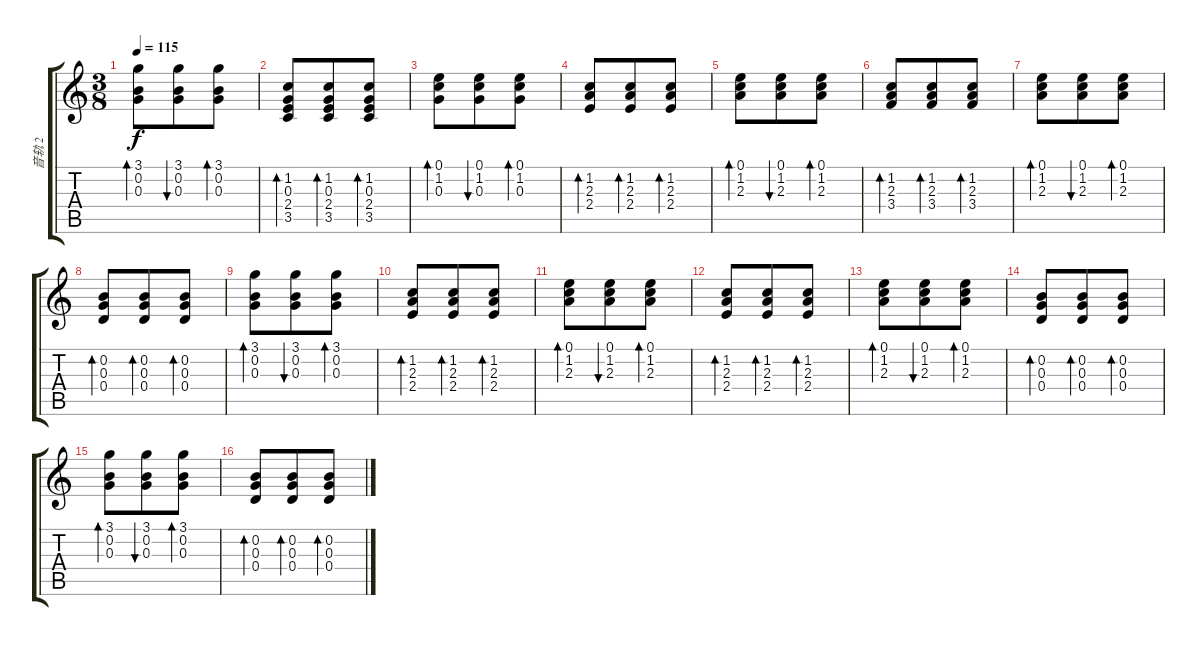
\track ("音轨 2" "音轨 2") {instrument acousticguitarsteel}
\staff {score tabs}
\tuning (E4 B3 G3 D3 A2 E2) {hide}
\ts (3 8)
\tempo 115
\clef g2
\ks c
(3.1 0.2 0.3).8{bd 60 dy f} (3.1 0.2 0.3).8{bu 60} (3.1 0.2 0.3).8{bd 60} |
(1.2 0.3 2.4 3.5).8{bd 60} (1.2 0.3 2.4 3.5).8{bd 60} (1.2 0.3 2.4 3.5).8{bd 60} |
(0.1 1.2 0.3).8{bd 60} (0.1 1.2 0.3).8{bu 60} (0.1 1.2 0.3).8{bd 60} |
(1.2 2.3 2.4).8{bd 60} (1.2 2.3 2.4).8{bd 60} (1.2 2.3 2.4).8{bd 60} |
(0.1 1.2 2.3).8{bd 60} (0.1 1.2 2.3).8{bu 60} (0.1 1.2 2.3).8{bd 60} |
(1.2 2.3 3.4).8{bd 60} (1.2 2.3 3.4).8{bd 60} (1.2 2.3 3.4).8{bd 60} |
(0.1 1.2 2.3).8{bd 60} (0.1 1.2 2.3).8{bu 60} (0.1 1.2 2.3).8{bd 60} |
(0.2 0.3 0.4).8{bd 60} (0.2 0.3 0.4).8{bd 60} (0.2 0.3 0.4).8{bd 60} |
(3.1 0.2 0.3).8{bd 60} (3.1 0.2 0.3).8{bu 60} (3.1 0.2 0.3).8{bd 60} |
(1.2 2.3 2.4).8{bd 60} (1.2 2.3 2.4).8{bd 60} (1.2 2.3 2.4).8{bd 60} |
(0.1 1.2 2.3).8{bd 60} (0.1 1.2 2.3).8{bu 60} (0.1 1.2 2.3).8{bd 60} |
(1.2 2.3 2.4).8{bd 60} (1.2 2.3 2.4).8{bd 60} (1.2 2.3 2.4).8{bd 60} |
(0.1 1.2 2.3).8{bd 60} (0.1 1.2 2.3).8{bu 60} (0.1 1.2 2.3).8{bd 60} |
(0.2 0.3 0.4).8{bd 60} (0.2 0.3 0.4).8{bd 60} (0.2 0.3 0.4).8{bd 60} |
(3.1 0.2 0.3).8{bd 60} (3.1 0.2 0.3).8{bu 60} (3.1 0.2 0.3).8{bd 60} |
(0.2 0.3 0.4).8{bd 60} (0.2 0.3 0.4).8{bd 60} (0.2 0.3 0.4).8{bd 60}
